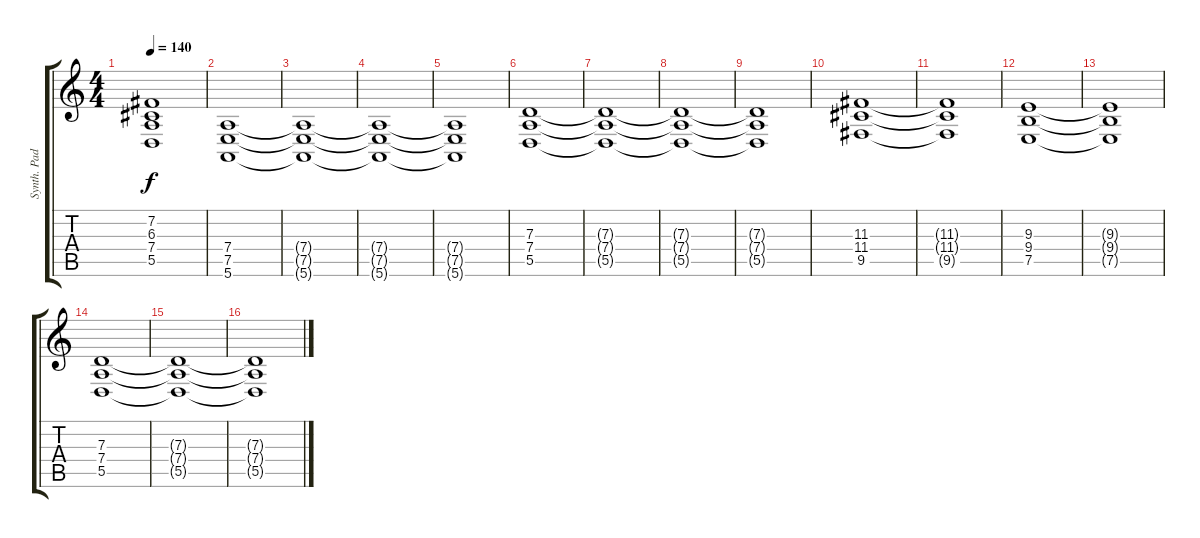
\track ("Synth. Pads" "Synth. Pad") {instrument pad2warm}
\staff {score tabs}
\tuning (E4 B3 G3 D3 A2 E2) {hide}
\ts (4 4)
\tempo 140
\clef g2
\ks c
(7.2{t} 6.3{t} 7.4{t} 5.5{t}).1{dy f} |
(7.4 7.5 5.6).1 |
(7.4{t} 7.5{t} 5.6{t}).1 |
(7.4{t} 7.5{t} 5.6{t}).1 |
(7.4{t} 7.5{t} 5.6{t}).1 |
(7.3 7.4 5.5).1 |
(7.3{t} 7.4{t} 5.5{t}).1 |
(7.3{t} 7.4{t} 5.5{t}).1 |
(7.3{t} 7.4{t} 5.5{t}).1 |
(11.3 11.4 9.5).1 |
(11.3{t} 11.4{t} 9.5{t}).1 |
(9.3 9.4 7.5).1 |
(9.3{t} 9.4{t} 7.5{t}).1 |
(7.3 7.4 5.5).1 |
(7.3{t} 7.4{t} 5.5{t}).1 |
(7.3{t} 7.4{t} 5.5{t}).1
